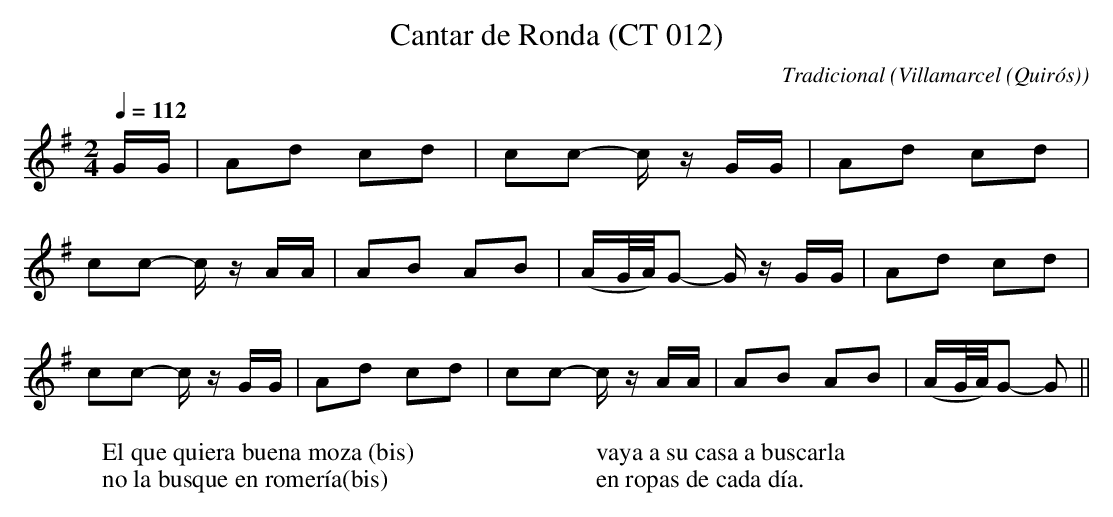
X:1
T:Cantar de Ronda (CT 012)
C:Tradicional
O:Villamarcel (Quirós)
M:2/4
L:1/8
Q:1/4=112
K:G
G/2G/2|Ad cd|cc- c/2z/2 G/2G/2|Ad cd|
cc- c/2z/2 A/2A/2|AB AB|(A/2G/4A/4)G- G/2z/2 G/2G/2|Ad cd|
cc- c/2z/2 G/2G/2|Ad cd|cc- c/2z/2 A/2A/2|AB AB|(A/2G/4A/4)G- G||
W:El que quiera buena moza (bis)
W:no la busque en romería(bis)
W:
W:vaya a su casa a buscarla
W:en ropas de cada día.
W:
